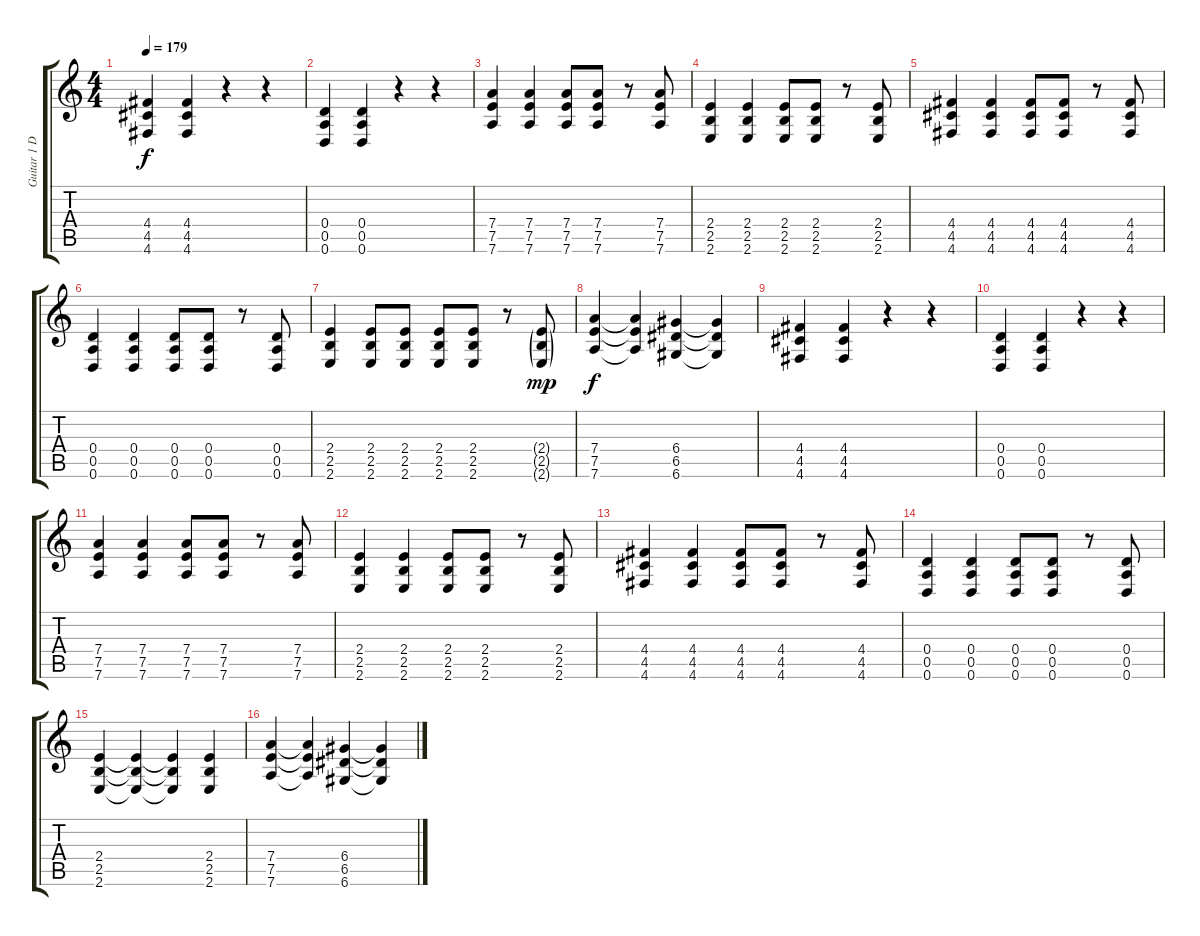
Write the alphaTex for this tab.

\track ("Guitar 1 Distorted" "Guitar 1 D") {instrument distortionguitar}
\staff {score tabs}
\tuning (E4 B3 G3 D3 A2 D2) {hide}
\ts (4 4)
\tempo 179
\clef g2
\ks c
(4.4 4.5 4.6).4{dy f instrument distortionguitar} (4.4 4.5 4.6).4 r.4 r.4 |
(0.4 0.5 0.6).4 (0.4 0.5 0.6).4 r.4 r.4 |
(7.4 7.5 7.6).4 (7.4 7.5 7.6).4 (7.4 7.5 7.6).8 (7.4 7.5 7.6).8 r.8 (7.4 7.5 7.6).8 |
(2.4 2.5 2.6).4 (2.4 2.5 2.6).4 (2.4 2.5 2.6).8 (2.4 2.5 2.6).8 r.8 (2.4 2.5 2.6).8 |
(4.4 4.5 4.6).4 (4.4 4.5 4.6).4 (4.4 4.5 4.6).8 (4.4 4.5 4.6).8 r.8 (4.4 4.5 4.6).8 |
(0.4 0.5 0.6).4 (0.4 0.5 0.6).4 (0.4 0.5 0.6).8 (0.4 0.5 0.6).8 r.8 (0.4 0.5 0.6).8 |
(2.4 2.5 2.6).4 (2.4 2.5 2.6).8 (2.4 2.5 2.6).8 (2.4 2.5 2.6).8 (2.4 2.5 2.6).8 r.8 (2.4{g} 2.5{g} 2.6{g}).8{dy mp} |
(7.4 7.5 7.6).4{dy f} (7.4{t} 7.5{t} 7.6{t}).4 (6.4 6.5 6.6).4 (6.4{t} 6.5{t} 6.6{t}).4 |
(4.4 4.5 4.6).4{instrument distortionguitar} (4.4 4.5 4.6).4 r.4 r.4 |
(0.4 0.5 0.6).4 (0.4 0.5 0.6).4 r.4 r.4 |
(7.4 7.5 7.6).4 (7.4 7.5 7.6).4 (7.4 7.5 7.6).8 (7.4 7.5 7.6).8 r.8 (7.4 7.5 7.6).8 |
(2.4 2.5 2.6).4 (2.4 2.5 2.6).4 (2.4 2.5 2.6).8 (2.4 2.5 2.6).8 r.8 (2.4 2.5 2.6).8 |
(4.4 4.5 4.6).4 (4.4 4.5 4.6).4 (4.4 4.5 4.6).8 (4.4 4.5 4.6).8 r.8 (4.4 4.5 4.6).8 |
(0.4 0.5 0.6).4 (0.4 0.5 0.6).4 (0.4 0.5 0.6).8 (0.4 0.5 0.6).8 r.8 (0.4 0.5 0.6).8 |
(2.4 2.5 2.6).4 (2.4{t} 2.5{t} 2.6{t}).4 (2.4{t} 2.5{t} 2.6{t}).4 (2.4 2.5 2.6).4 |
(7.4 7.5 7.6).4 (7.4{t} 7.5{t} 7.6{t}).4 (6.4 6.5 6.6).4 (6.4{t} 6.5{t} 6.6{t}).4
